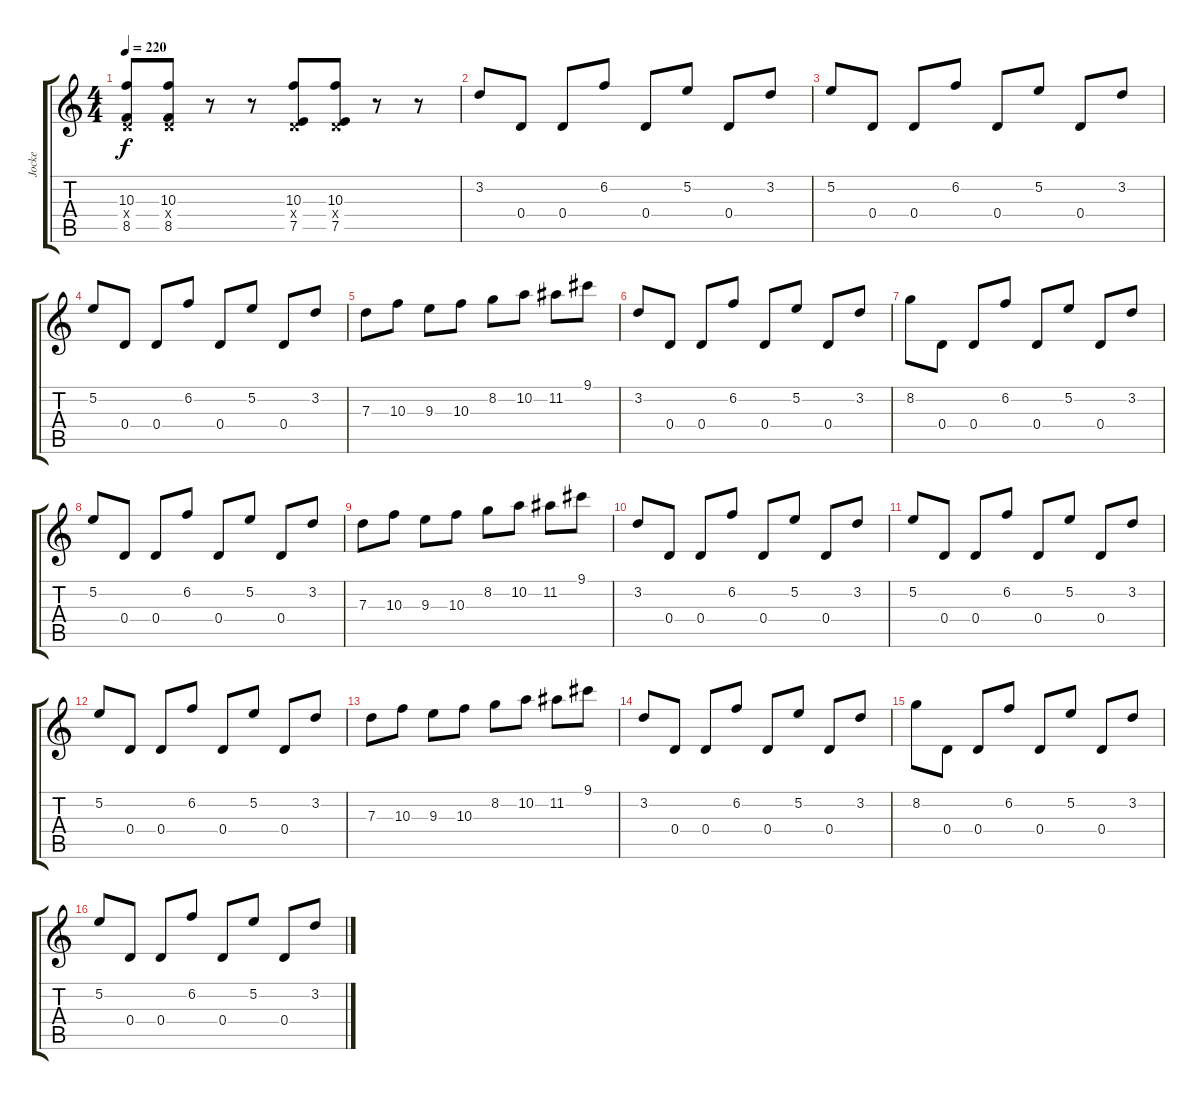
\track ("Jocke" "Jocke") {instrument distortionguitar}
\staff {score tabs}
\tuning (E4 B3 G3 D3 A2 D2) {hide}
\ts (4 4)
\tempo 220
\clef g2
\ks c
(10.3 0.4{x} 8.5).8{dy f} (10.3 0.4{x} 8.5).8 r.8 r.8 (10.3 0.4{x} 7.5).8 (10.3 0.4{x} 7.5).8 r.8 r.8 |
3.2.8 0.4.8 0.4.8 6.2.8 0.4.8 5.2.8 0.4.8 3.2.8 |
5.2.8 0.4.8 0.4.8 6.2.8 0.4.8 5.2.8 0.4.8 3.2.8 |
5.2.8 0.4.8 0.4.8 6.2.8 0.4.8 5.2.8 0.4.8 3.2.8 |
7.3.8 10.3.8 9.3.8 10.3.8 8.2.8 10.2.8 11.2.8 9.1.8 |
3.2.8 0.4.8 0.4.8 6.2.8 0.4.8 5.2.8 0.4.8 3.2.8 |
8.2.8 0.4.8 0.4.8 6.2.8 0.4.8 5.2.8 0.4.8 3.2.8 |
5.2.8 0.4.8 0.4.8 6.2.8 0.4.8 5.2.8 0.4.8 3.2.8 |
7.3.8 10.3.8 9.3.8 10.3.8 8.2.8 10.2.8 11.2.8 9.1.8 |
3.2.8 0.4.8 0.4.8 6.2.8 0.4.8 5.2.8 0.4.8 3.2.8 |
5.2.8 0.4.8 0.4.8 6.2.8 0.4.8 5.2.8 0.4.8 3.2.8 |
5.2.8 0.4.8 0.4.8 6.2.8 0.4.8 5.2.8 0.4.8 3.2.8 |
7.3.8 10.3.8 9.3.8 10.3.8 8.2.8 10.2.8 11.2.8 9.1.8 |
3.2.8 0.4.8 0.4.8 6.2.8 0.4.8 5.2.8 0.4.8 3.2.8 |
8.2.8 0.4.8 0.4.8 6.2.8 0.4.8 5.2.8 0.4.8 3.2.8 |
5.2.8 0.4.8 0.4.8 6.2.8 0.4.8 5.2.8 0.4.8 3.2.8
